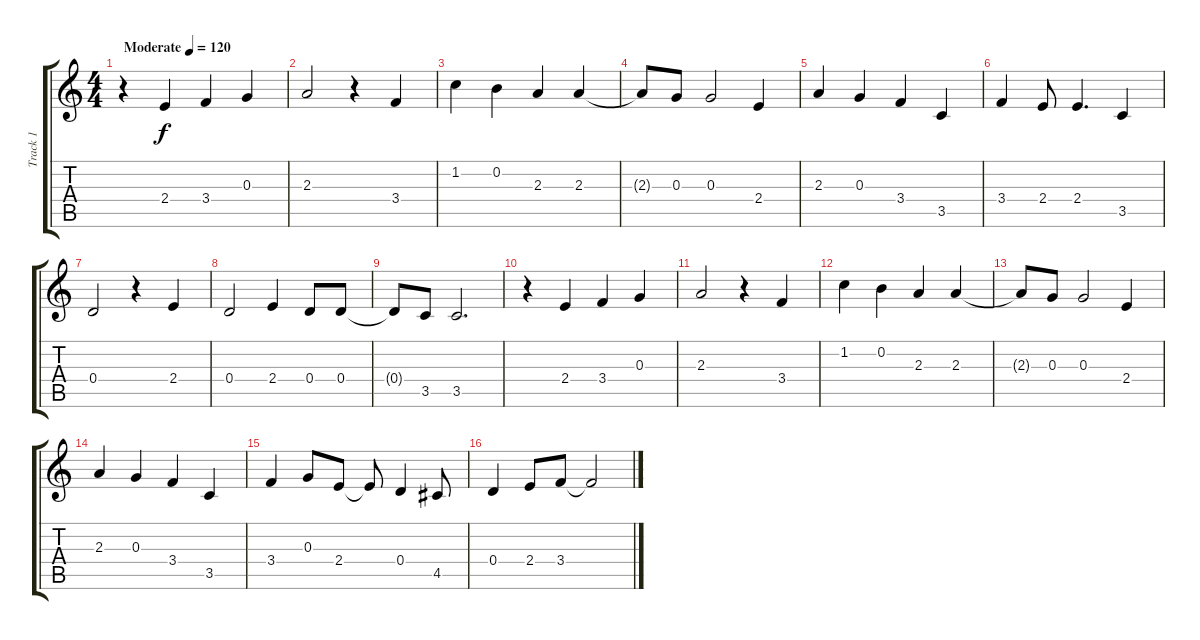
\track ("Track 1" "Track 1") {instrument acousticguitarsteel}
\staff {score tabs}
\tuning (E4 B3 G3 D3 A2 E2) {hide}
\ts (4 4)
\tempo (120 "Moderate")
\clef g2
\ks c
r.4{dy f instrument acousticguitarsteel} 2.4.4 3.4.4 0.3.4 |
2.3.2 r.4 3.4.4 |
1.2.4 0.2.4 2.3.4 2.3.4 |
2.3{t}.8 0.3.8 0.3.2 2.4.4 |
2.3.4 0.3.4 3.4.4 3.5.4 |
3.4.4 2.4.8 2.4.4{d} 3.5.4 |
0.4.2 r.4 2.4.4 |
0.4.2 2.4.4 0.4.8 0.4.8 |
0.4{t}.8 3.5.8 3.5.2{d} |
r.4 2.4.4 3.4.4 0.3.4 |
2.3.2 r.4 3.4.4 |
1.2.4 0.2.4 2.3.4 2.3.4 |
2.3{t}.8 0.3.8 0.3.2 2.4.4 |
2.3.4 0.3.4 3.4.4 3.5.4 |
3.4.4 0.3.8 2.4.8 2.4{t}.8 0.4.4 4.5.8 |
0.4.4 2.4.8 3.4.8 3.4{t}.2
